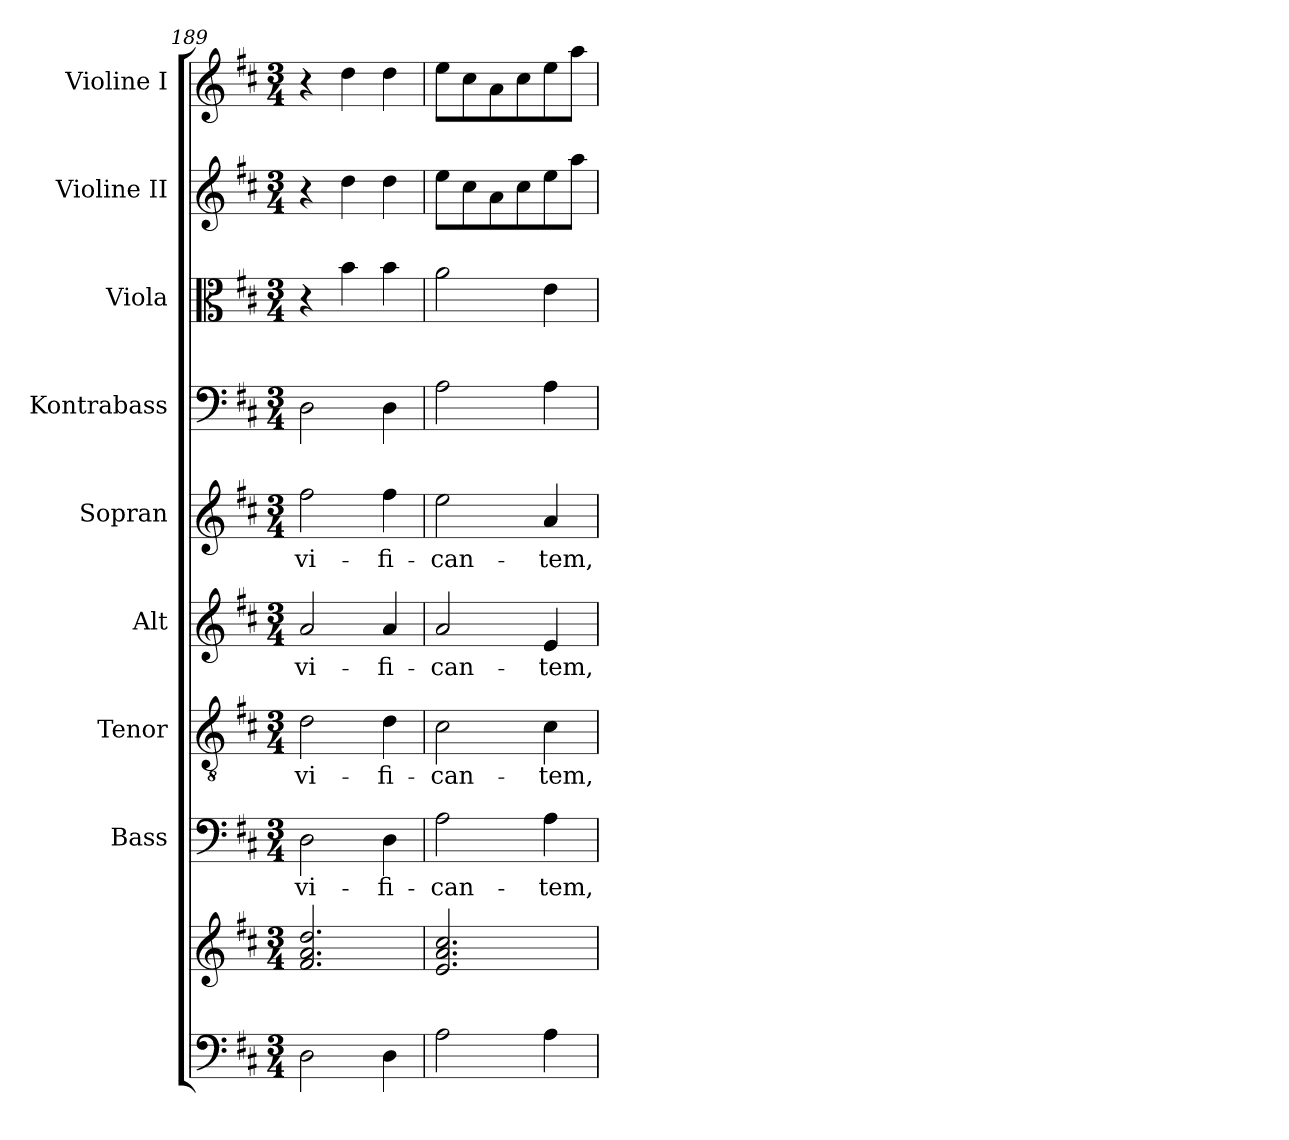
**kern	**kern	**kern	**text	**kern	**text	**kern	**text	**kern	**text	**kern	**kern	**kern	**kern
*part9	*part9	*part8	*part8	*part7	*part7	*part6	*part6	*part5	*part5	*part4	*part3	*part2	*part1
*staff10	*staff9	*staff8	*staff8	*staff7	*staff7	*staff6	*staff6	*staff5	*staff5	*staff4	*staff3	*staff2	*staff1
*	*	*I"Bass	*	*I"Tenor	*	*I"Alt	*	*I"Sopran	*	*I"Kontrabass	*I"Viola	*I"Violine II	*I"Violine I
*	*	*I'B.	*	*I'T.	*	*I'A.	*	*I'S.	*	*I'Kb.	*I'Vla.	*I'Vl. II	*I'Vl. I
*clefF4	*clefG2	*clefF4	*	*clefGv2	*	*clefG2	*	*clefG2	*	*clefF4	*clefC3	*clefG2	*clefG2
*	*	*	*	*	*	*	*	*	*	*ITrd7c12	*	*	*
*k[f#c#]	*k[f#c#]	*k[f#c#]	*	*k[f#c#]	*	*k[f#c#]	*	*k[f#c#]	*	*k[f#c#]	*k[f#c#]	*k[f#c#]	*k[f#c#]
*D:	*D:	*D:	*	*D:	*	*D:	*	*D:	*	*D:	*D:	*D:	*D:
*M3/4	*M3/4	*M3/4	*	*M3/4	*	*M3/4	*	*M3/4	*	*M3/4	*M3/4	*M3/4	*M3/4
=189	=189	=189	=189	=189	=189	=189	=189	=189	=189	=189	=189	=189	=189
!	!	!	!LO:LY:b	!	!LO:LY:b	!	!LO:LY:b	!	!LO:LY:b	!	!	!	!
2D\	2.f#/ 2.a/ 2.dd/	2D\	-vi-	2d\	-vi-	2a/	-vi-	2ff#\	-vi-	2DD\	4r	4r	4r
.	.	.	.	.	.	.	.	.	.	.	4b\	4dd\	4dd\
!	!	!	!LO:LY:b	!	!LO:LY:b	!	!LO:LY:b	!	!LO:LY:b	!	!	!	!
4D\	.	4D\	-fi-	4d\	-fi-	4a/	-fi-	4ff#\	-fi-	4DD\	4b\	4dd\	4dd\
=190	=190	=190	=190	=190	=190	=190	=190	=190	=190	=190	=190	=190	=190
!	!	!	!LO:LY:b	!	!LO:LY:b	!	!LO:LY:b	!	!LO:LY:b	!	!	!	!
2A\	2.e/ 2.a/ 2.cc#/	2A\	-can-	2c#\	-can-	2a/	-can-	2ee\	-can-	2AA\	2a\	8ee\L	8ee\L
.	.	.	.	.	.	.	.	.	.	.	.	8cc#\	8cc#\
.	.	.	.	.	.	.	.	.	.	.	.	8a\	8a\
.	.	.	.	.	.	.	.	.	.	.	.	8cc#\	8cc#\
!	!	!	!LO:LY:b	!	!LO:LY:b	!	!LO:LY:b	!	!LO:LY:b	!	!	!	!
4A\	.	4A\	-tem,	4c#\	-tem,	4e/	-tem,	4a/	-tem,	4AA\	4e\	8ee\	8ee\
.	.	.	.	.	.	.	.	.	.	.	.	8aa\J	8aa\J
=	=	=	=	=	=	=	=	=	=	=	=	=	=
*-	*-	*-	*-	*-	*-	*-	*-	*-	*-	*-	*-	*-	*-
